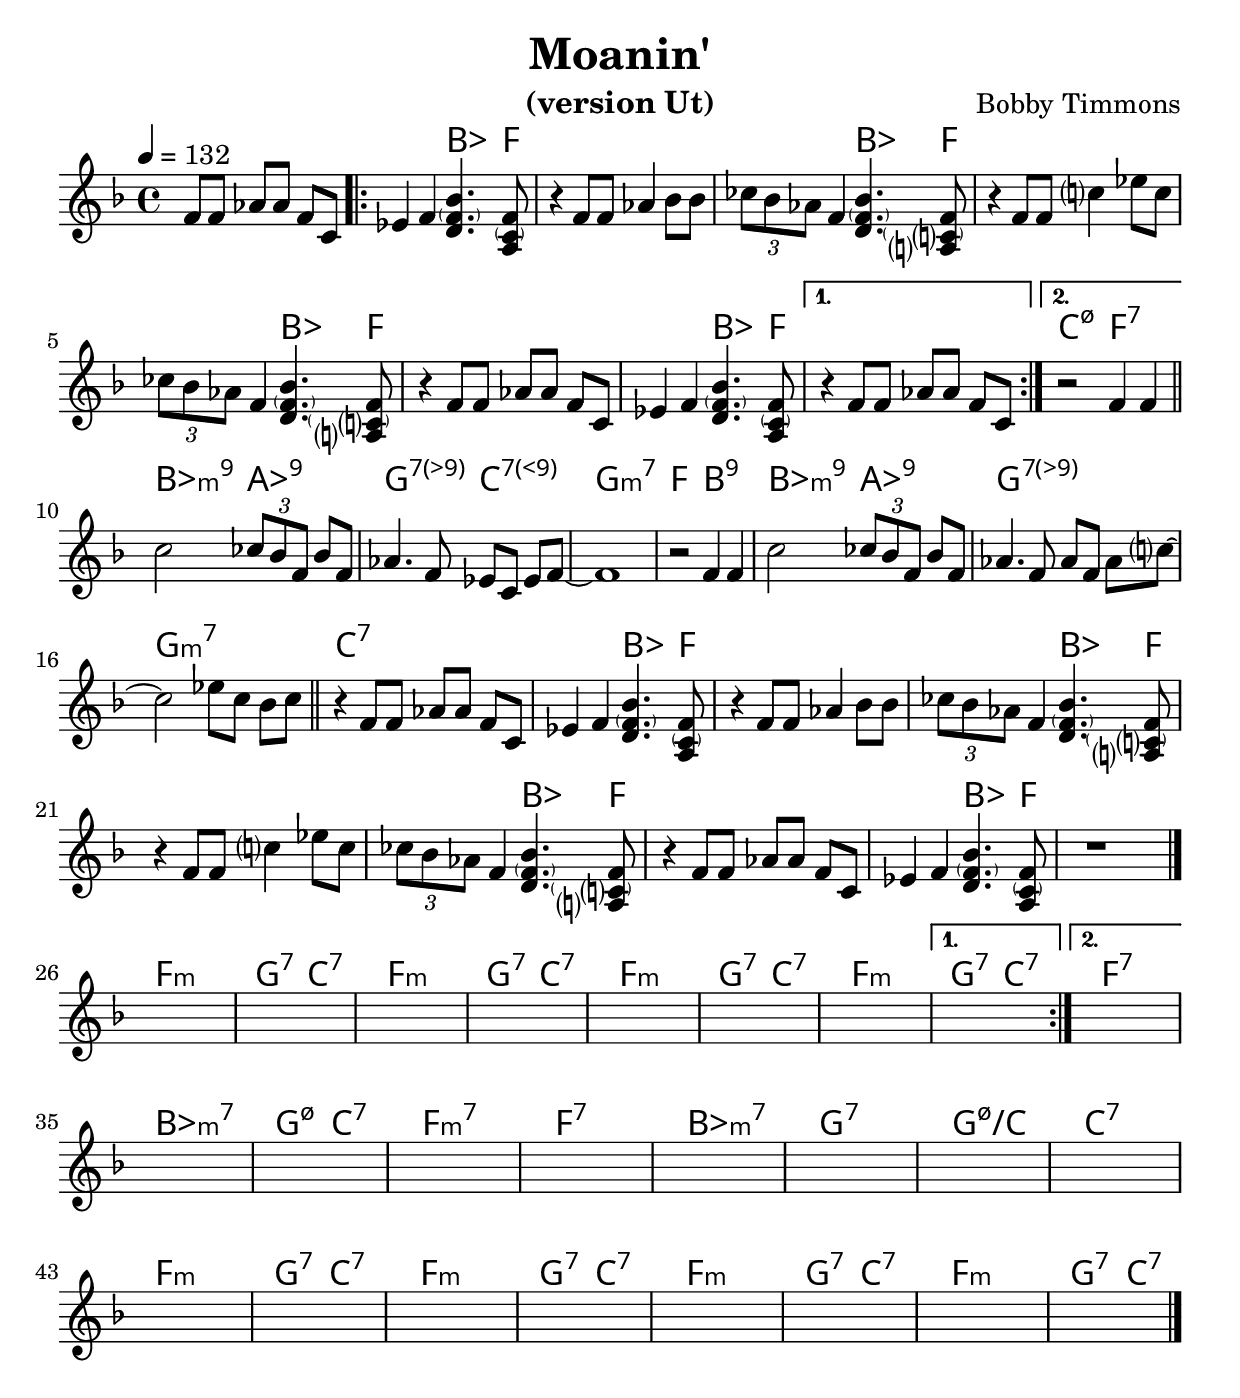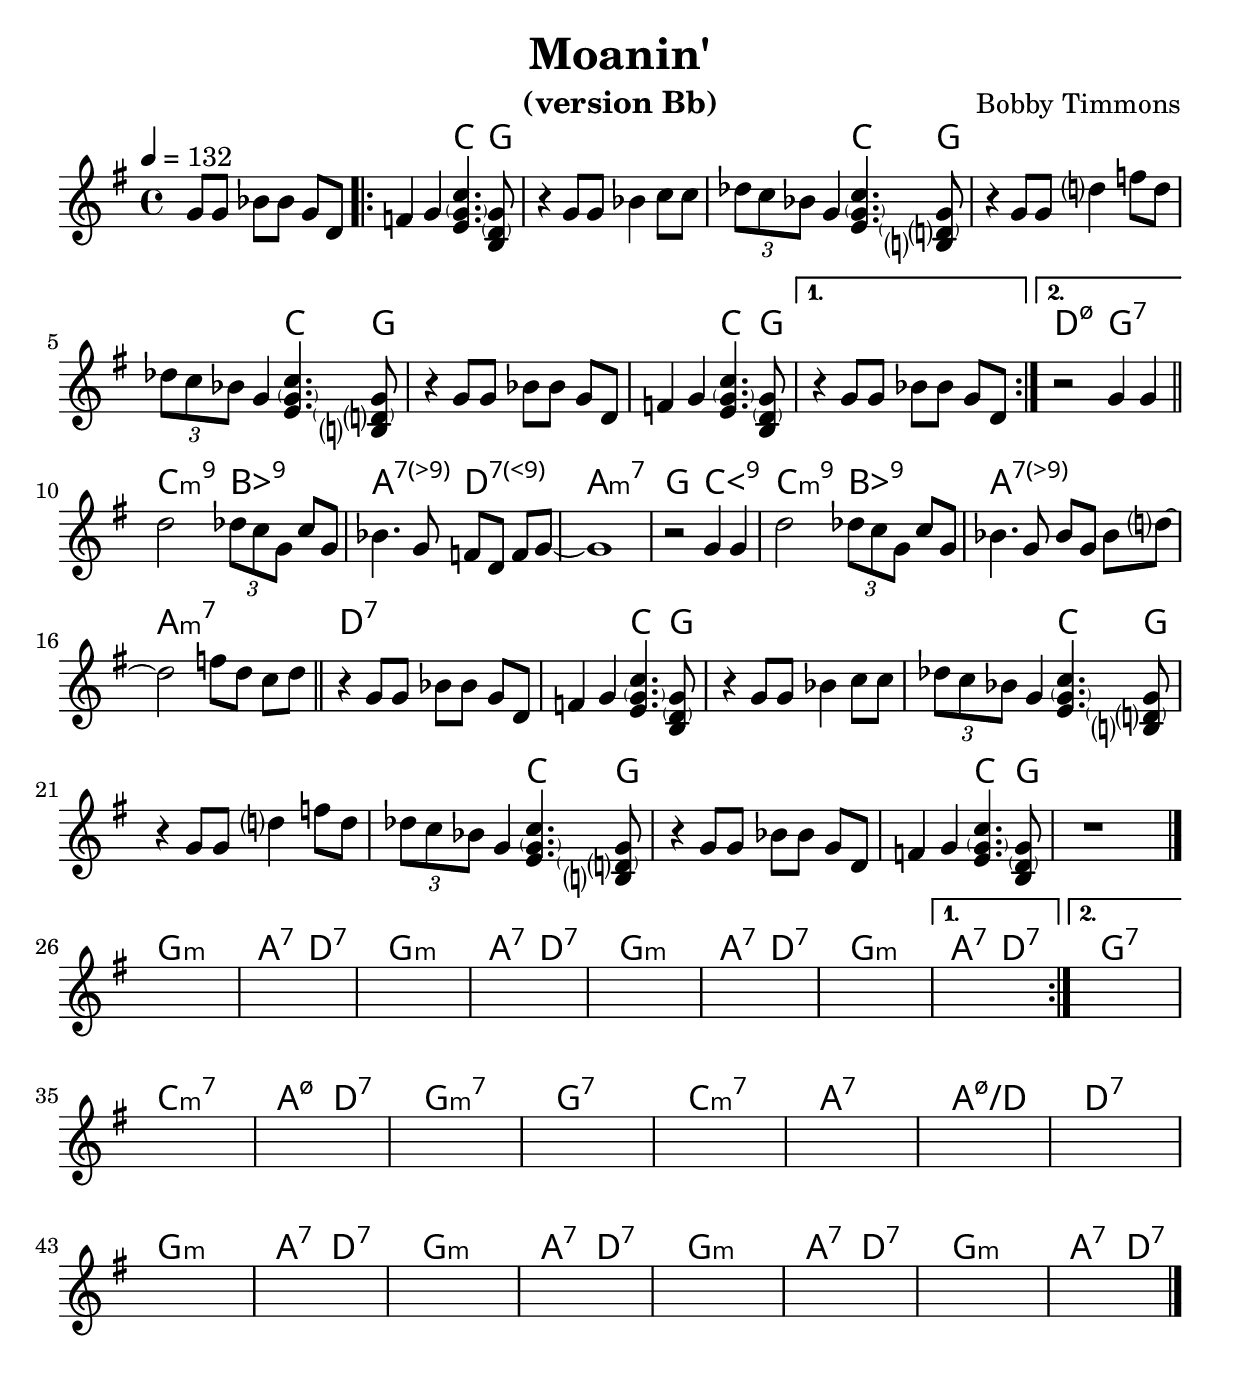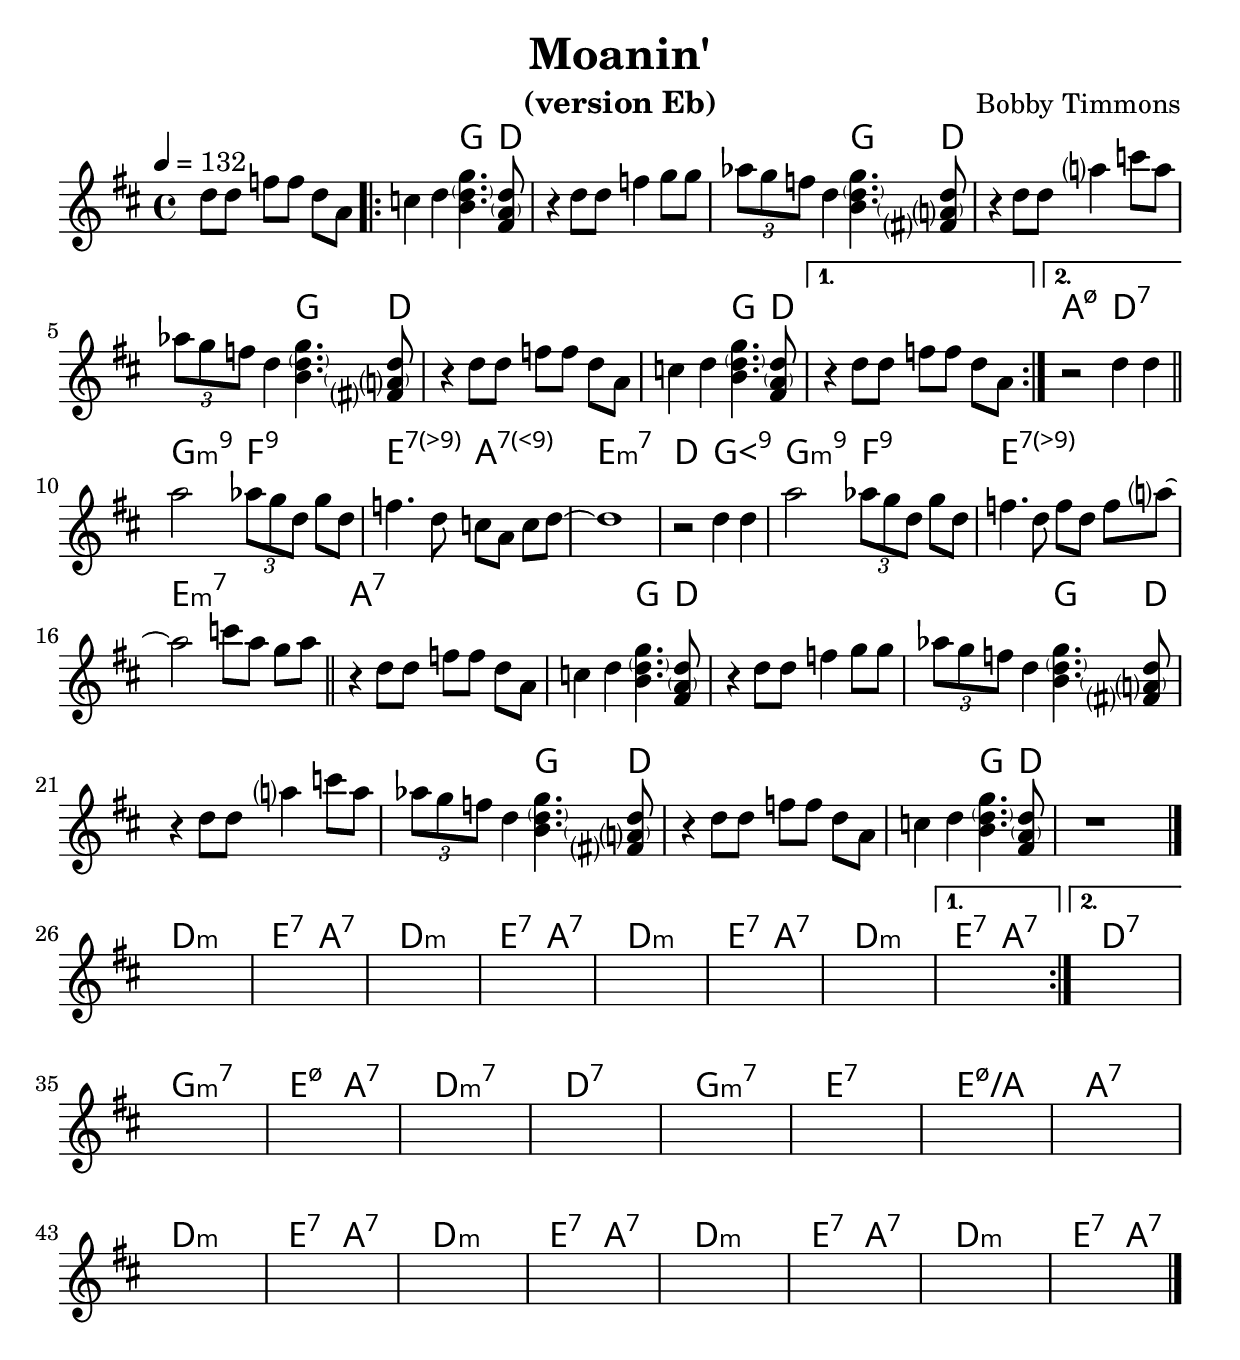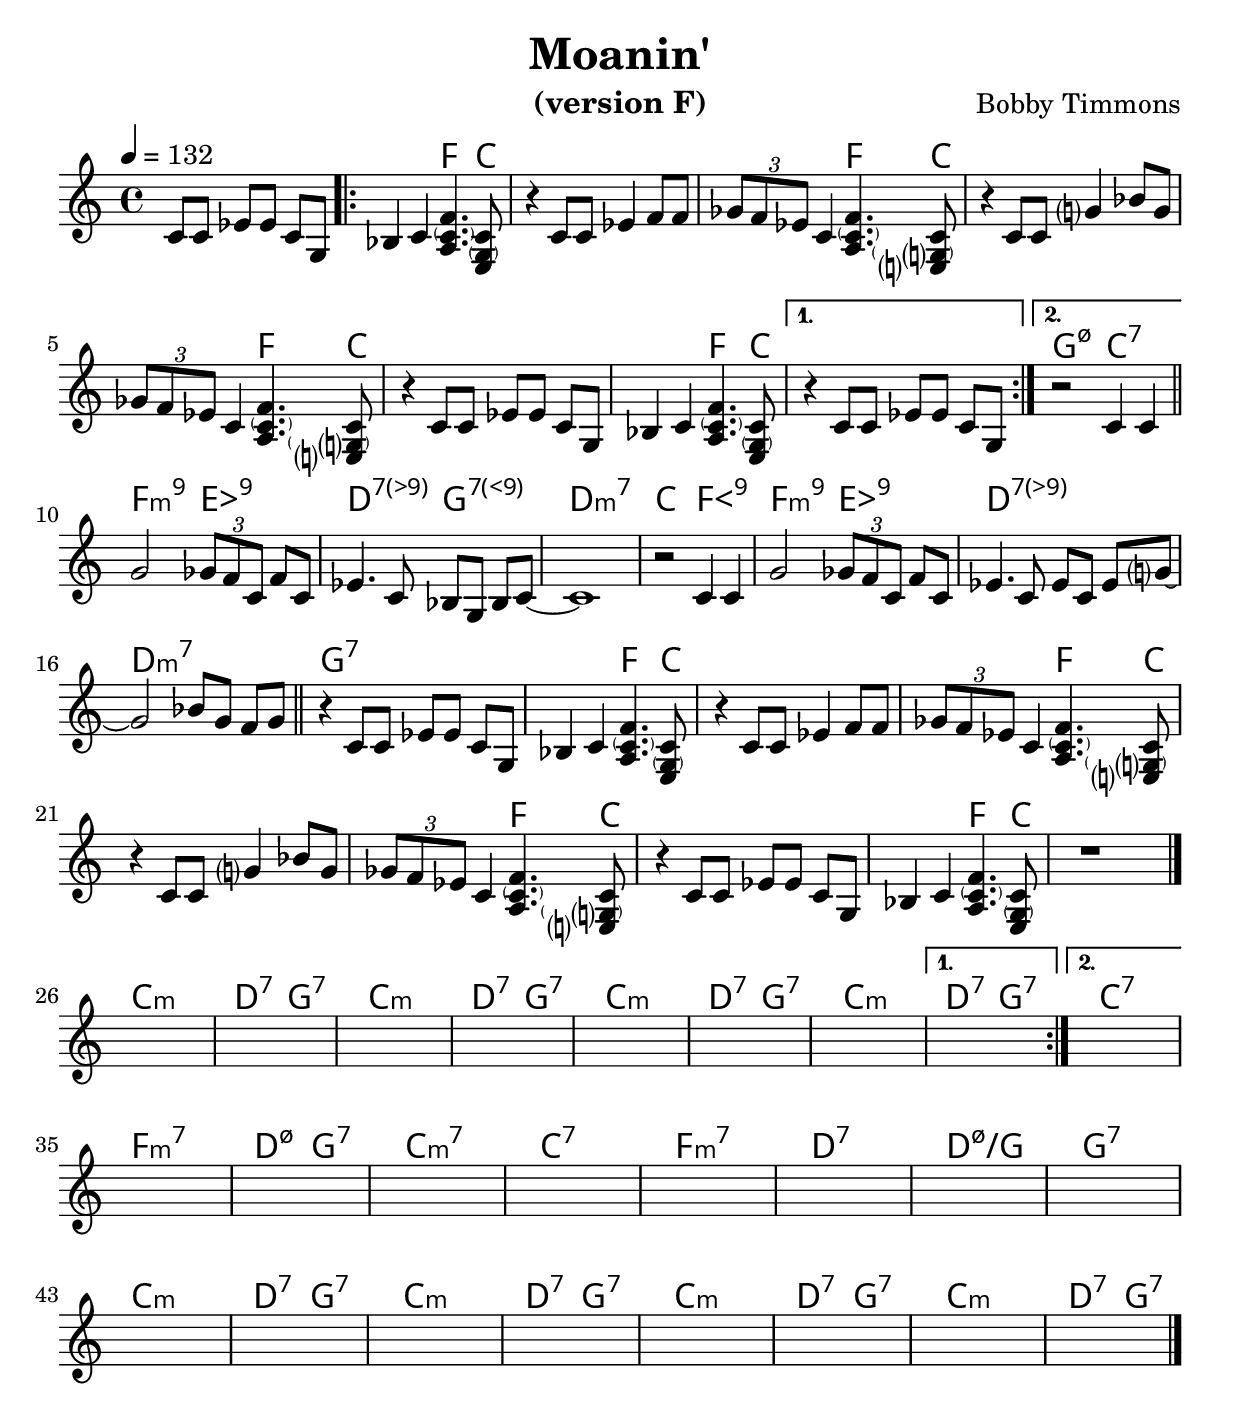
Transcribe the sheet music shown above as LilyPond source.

% Created on Mon Sep 20 15:23:38 CEST 2010
\version "2.22.0"

#(set-global-staff-size 24)
#(set-default-paper-size "a4")

\include "utils/AccordsJazzDefs.ly"

\paper { indent = 0\cm} 

\header {
	title = "Moanin'" 
 	composer = "Bobby Timmons"
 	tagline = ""

}


accords = \chords {
	\partial 2. s2.
	\repeat volta 2 {
	\repeat unfold 3 {s2 bes4. f8 s1}
	s2 bes4. f8
	}
	\alternative {{s1}{c2:m7.5- f:7}}
	bes2:m9 aes:9 g:7.9- c:7.9+ g1:m7 f2 b:9
	bes:m9 aes:9 g1:7.9- g:m7 c:7
	\repeat unfold 4 {s2 bes4. f8 s1}
% SOLOS f2:m aes:9 f:7 c:7 sim?
%	c1:m7.5+.9+ % un accord
%	es:m7 % un deuxiÃ¨me
\repeat volta 2 {
\repeat unfold 3 {f1:m g2:7 c:7} f1:m
}
\alternative {{g2:7 c:7}{f1:7}}
bes1:m7 g2:m7.5- c:7 f1:m7 f:7
bes1:m7 g:7 g:m7.5-/c c:7
\repeat unfold 4 {f1:m g2:7 c:7}
}

theme = \new Staff {
	\time 4/4
	\tempo 4 = 132 
	\set Staff.midiInstrument = "trumpet"
	\key f \major
	\clef treble
	\accidentalStyle modern-cautionary
	\relative c' { 	
 % Type notes here 
\compressEmptyMeasures
\set Timing.beamExceptions = #'()
\partial 2.
f8 f aes aes f c
\repeat volta 2 {
	%<<{
	es4 f 
	\parenthesize <bes f d>4. \parenthesize <f c a>8
	%}
	%	{s2 <bes f>4. <c, a>8}
	%>>
	r4 f8 f aes4 bes8 bes
	\tuplet 3/2 {ces bes aes} f4 \parenthesize <bes f d>4. \parenthesize <f c a>8
	r4 f8 f c'4 es8 c
	\tuplet 3/2 {ces bes aes} f4 \parenthesize <bes f d>4. \parenthesize <f c a>8
	r4 f8 f aes aes f c es4 f4 \parenthesize <bes f d>4. \parenthesize <f c a>8
}
\alternative{{r4 f8 f aes aes f c}{r2 f4 f}}
\bar "||"
c'2 \tuplet 3/2 {ces8 bes f} bes f
aes4. f8 es c es f~ f1 r2 f4 f
c'2 \tuplet 3/2 {ces8 bes f} bes f
aes4. f8 aes f aes c~ c2 es8 c bes c
\bar "||"
r4 f,8 f aes aes f c
es4 f \parenthesize <bes f d>4. \parenthesize <f c a>8
r4 f8 f aes4 bes8 bes
\tuplet 3/2 {ces bes aes} f4 \parenthesize <bes f d>4. \parenthesize <f c a>8
r4 f8 f c'4 es8 c
\tuplet 3/2 {ces bes aes} f4 \parenthesize <bes f d>4. \parenthesize <f c a>8
r4 f8 f aes aes f c es4 f4 \parenthesize <bes f d>4. \parenthesize <f c a>8
r1
\bar "|."
\break
\repeat volta 2 {s1 s s s s s s}
\alternative {{s}{s}}
\break
s s s s s s s s
\break
s s s s s s s s
\bar "|."
%c4^\markup{Essai} cis c cis
%\mark \markup {\musicglyph "scripts.coda" }
%c cis c c
	}
}


\include "utils/books.ly"